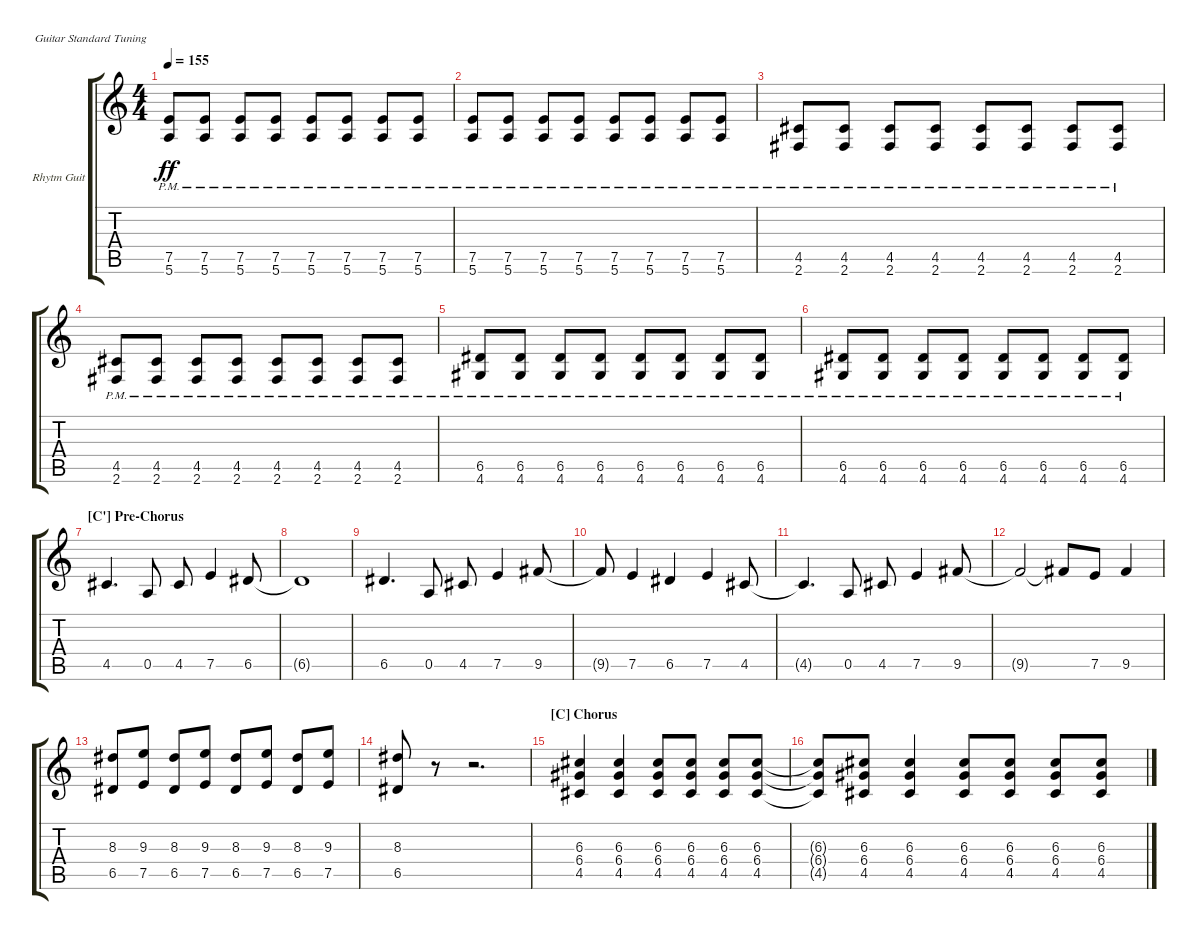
\defaultSystemsLayout 4
\bracketExtendMode groupsimilarinstruments
\firstSystemTrackNameOrientation horizontal
\otherSystemsTrackNameOrientation horizontal
\track ("Rhytm Guitar Left (Overdrive)" "Rhytm Guit") {instrument distortionguitar}
\staff {score tabs}
\tuning (E4 B3 G3 D3 A2 E2)
\ts (4 4)
\tempo 155
\clef g2
\ks c
(5.6{pm} 7.5{pm}).8{dy ff} (7.5{pm} 5.6{pm}).8 (7.5{pm} 5.6{pm}).8 (7.5{pm} 5.6{pm}).8 (7.5{pm} 5.6{pm}).8 (7.5{pm} 5.6{pm}).8 (7.5{pm} 5.6{pm}).8 (7.5{pm} 5.6{pm}).8 |
(5.6{pm} 7.5{pm}).8 (7.5{pm} 5.6{pm}).8 (7.5{pm} 5.6{pm}).8 (7.5{pm} 5.6{pm}).8 (7.5{pm} 5.6{pm}).8 (7.5{pm} 5.6{pm}).8 (7.5{pm} 5.6{pm}).8 (7.5{pm} 5.6{pm}).8 |
(2.6{pm} 4.5{pm}).8 (4.5{pm} 2.6{pm}).8 (4.5{pm} 2.6{pm}).8 (4.5{pm} 2.6{pm}).8 (4.5{pm} 2.6{pm}).8 (4.5{pm} 2.6{pm}).8 (4.5{pm} 2.6{pm}).8 (4.5{pm} 2.6{pm}).8 |
(2.6{pm} 4.5{pm}).8 (4.5{pm} 2.6{pm}).8 (4.5{pm} 2.6{pm}).8 (4.5{pm} 2.6{pm}).8 (4.5{pm} 2.6{pm}).8 (4.5{pm} 2.6{pm}).8 (4.5{pm} 2.6{pm}).8 (4.5{pm} 2.6{pm}).8 |
(4.6{pm} 6.5{pm}).8 (6.5{pm} 4.6{pm}).8 (6.5{pm} 4.6{pm}).8 (6.5{pm} 4.6{pm}).8 (6.5{pm} 4.6{pm}).8 (6.5{pm} 4.6{pm}).8 (6.5{pm} 4.6{pm}).8 (6.5{pm} 4.6{pm}).8 |
(4.6{pm} 6.5{pm}).8 (6.5{pm} 4.6{pm}).8 (6.5{pm} 4.6{pm}).8 (6.5{pm} 4.6{pm}).8 (6.5{pm} 4.6{pm}).8 (6.5{pm} 4.6{pm}).8 (6.5{pm} 4.6{pm}).8 (6.5{pm} 4.6{pm}).8 |
\section ("C'" "Pre-Chorus")
4.5.4{d} 0.5.8 4.5.8 7.5.4 6.5.8 |
6.5{t}.1 |
6.5.4{d} 0.5.8 4.5.8 7.5.4 9.5.8 |
9.5{t}.8 7.5.4 6.5.4 7.5.4 4.5.8 |
4.5{t}.4{d} 0.5.8 4.5.8 7.5.4 9.5.8 |
9.5{t}.2 9.5{t}.8 7.5.8 9.5.4 |
(6.5 8.3).8 (7.5 9.3).8 (6.5 8.3).8 (7.5 9.3).8 (6.5 8.3).8 (7.5 9.3).8 (6.5 8.3).8 (7.5 9.3).8 |
(6.5 8.3).8 r.8 r.2{d} |
\section ("C" "Chorus")
(4.5 6.4 6.3).4 (6.3 6.4 4.5).4 (4.5 6.4 6.3).8 (4.5 6.4 6.3).8 (4.5 6.4 6.3).8 (4.5 6.4 6.3).8 |
(6.3{t} 6.4{t} 4.5{t}).8 (4.5 6.4 6.3).8 (6.3 6.4 4.5).4 (4.5 6.4 6.3).8 (4.5 6.4 6.3).8 (4.5 6.4 6.3).8 (4.5 6.4 6.3).8
